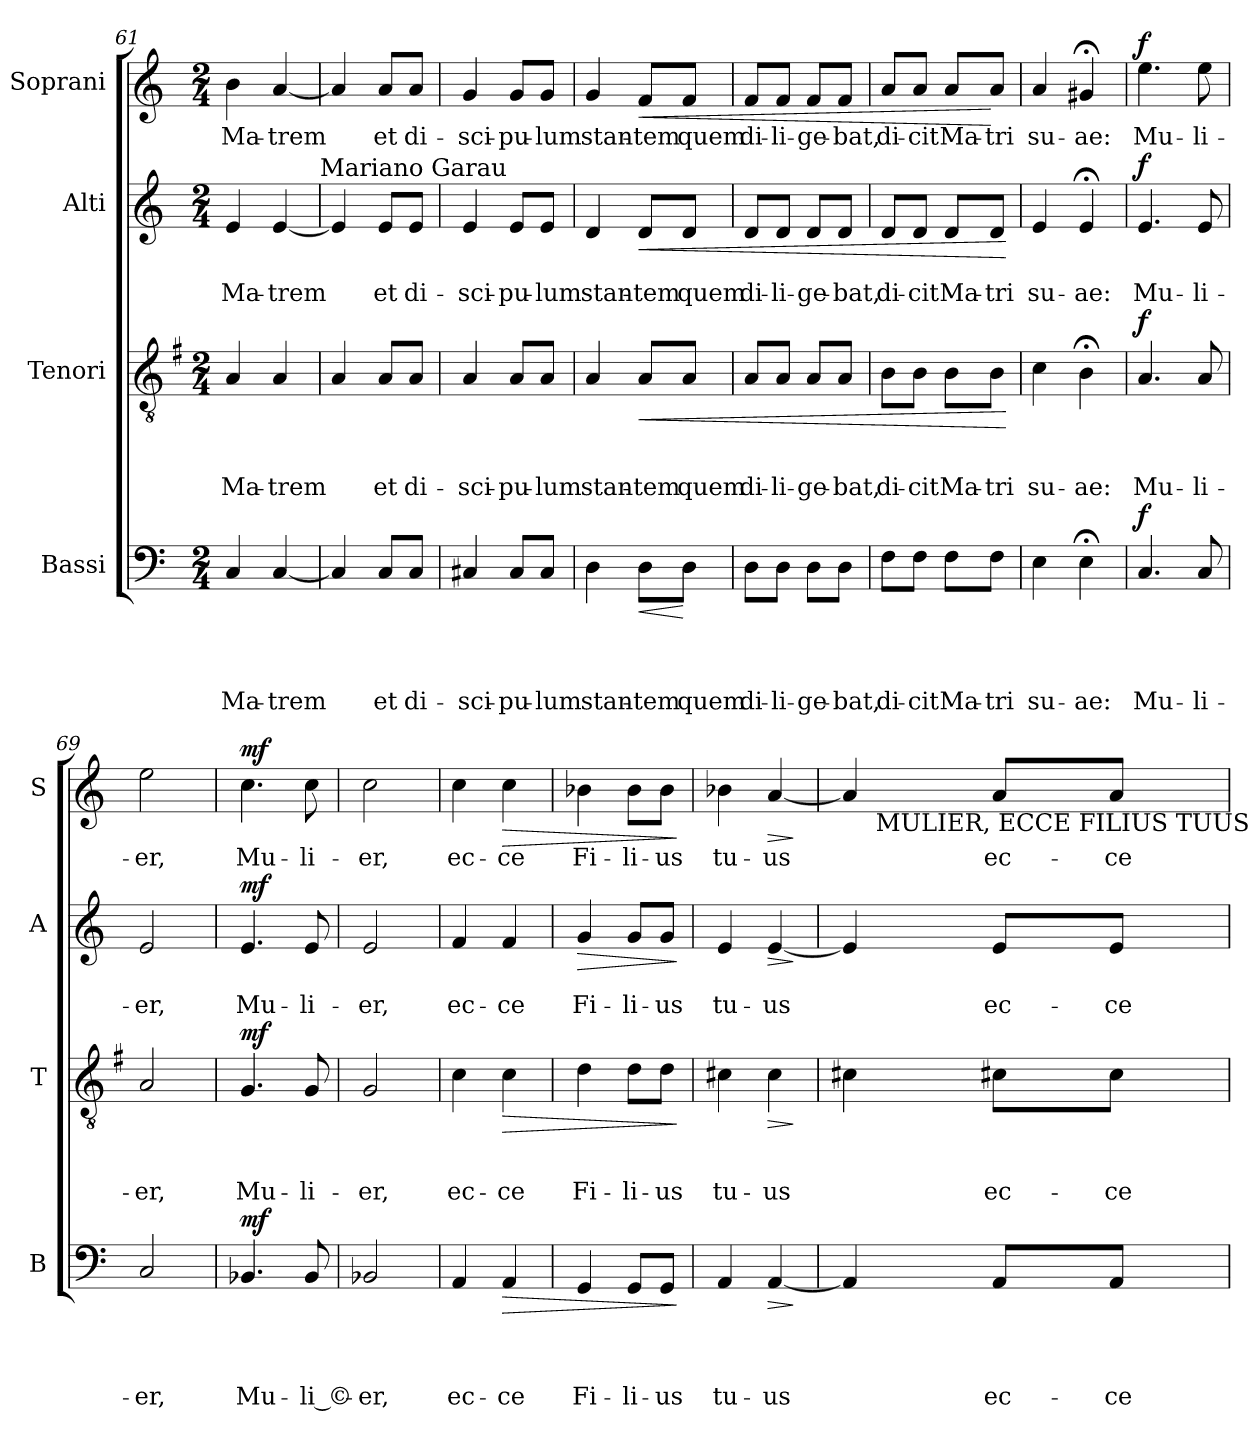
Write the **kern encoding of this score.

**kern	**text	**text	**text	**text	**dynam	**kern	**text	**text	**text	**dynam	**kern	**text	**text	**dynam	**kern	**text	**dynam
*part4	*part4	*part4	*part4	*part4	*part4	*part3	*part3	*part3	*part3	*part3	*part2	*part2	*part2	*part2	*part1	*part1	*part1
*staff4	*staff4	*staff4	*staff4	*staff4	*staff4	*staff3	*staff3	*staff3	*staff3	*staff3	*staff2	*staff2	*staff2	*staff2	*staff1	*staff1	*staff1
*I"Bassi	*	*	*	*	*	*I"Tenori	*	*	*	*	*I"Alti	*	*	*	*I"Soprani	*	*
*I'B	*	*	*	*	*	*I'T	*	*	*	*	*I'A	*	*	*	*I'S	*	*
*clefF4	*	*	*	*	*	*clefGv2	*	*	*	*	*clefG2	*	*	*	*clefG2	*	*
*k[]	*	*	*	*	*	*k[f#]	*	*	*	*	*k[]	*	*	*	*k[]	*	*
*C:	*	*	*	*	*	*G:	*	*	*	*	*C:	*	*	*	*C:	*	*
*M2/4	*	*	*	*	*	*M2/4+2/4	*	*	*	*	*M2/4	*	*	*	*M2/4	*	*
=61	=61	=61	=61	=61	=61	=61	=61	=61	=61	=61	=61	=61	=61	=61	=61	=61	=61
!	!	!	!	!LO:LY:b	!	!	!	!	!LO:LY:b	!	!	!	!LO:LY:b	!	!	!LO:LY:b	!
4C/	.	.	.	Ma-	.	4A/	.	.	Ma-	.	4e/	.	Ma-	.	4b\	Ma-	.
!	!	!	!	!LO:LY:b	!	!	!	!	!LO:LY:b	!	!	!	!LO:LY:b	!	!	!LO:LY:b	!
[<4C/	.	.	.	-trem	.	4A/	.	.	-trem	.	[<4e/	.	-trem	.	[<4a/	-trem	.
!	!	!	!	!	!	!	!	!	!	!	!LO:TX:a:t=Mariano Garau	!	!	!	!	!	!
=62	=62	=62	=62	=62	=62	=62	=62	=62	=62	=62	=62	=62	=62	=62	=62	=62	=62
4C/]	.	.	.	.	.	4A/	.	.	.	.	4e/]	.	.	.	4a/]	.	.
!	!	!	!	!LO:LY:b	!	!	!	!	!LO:LY:b	!	!	!	!LO:LY:b	!	!	!LO:LY:b	!
8C/L	.	.	.	et	.	8A/L	.	.	et	.	8e/L	.	et	.	8a/L	et	.
!	!	!	!	!LO:LY:b	!	!	!	!	!LO:LY:b	!	!	!	!LO:LY:b	!	!	!LO:LY:b	!
8C/J	.	.	.	di-	.	8A/J	.	.	di-	.	8e/J	.	di-	.	8a/J	di-	.
!!LO:LB:g=z
=63	=63	=63	=63	=63	=63	=63	=63	=63	=63	=63	=63	=63	=63	=63	=63	=63	=63
!	!	!	!	!LO:LY:b	!	!	!	!	!LO:LY:b	!	!	!	!LO:LY:b	!	!	!LO:LY:b	!
4C#X/	.	.	.	-sci-	.	4A/	.	.	-sci-	.	4e/	.	-sci-	.	4g/	-sci-	.
!	!	!	!	!LO:LY:b	!	!	!	!	!LO:LY:b	!	!	!	!LO:LY:b	!	!	!LO:LY:b	!
8C#/L	.	.	.	-pu-	.	8A/L	.	.	-pu-	.	8e/L	.	-pu-	.	8g/L	-pu-	.
!	!	!	!	!LO:LY:b	!	!	!	!	!LO:LY:b	!	!	!	!LO:LY:b	!	!	!LO:LY:b	!
8C#/J	.	.	.	-lum	.	8A/J	.	.	-lum	.	8e/J	.	-lum	.	8g/J	-lum	.
=64	=64	=64	=64	=64	=64	=64	=64	=64	=64	=64	=64	=64	=64	=64	=64	=64	=64
!	!	!	!	!LO:LY:b	!	!	!	!	!LO:LY:b	!	!	!	!LO:LY:b	!	!	!LO:LY:b	!
4D\	.	.	.	stan-	.	4A/	.	.	stan-	.	4d/	.	stan-	.	4g/	stan-	.
!	!	!	!	!LO:LY:b	!LO:HP:b	!	!	!	!LO:LY:b	!LO:HP:b	!	!	!LO:LY:b	!LO:HP:b	!	!LO:LY:b	!LO:HP:b
8D\L	.	.	.	-tem	<	8A/L	.	.	-tem	<	8d/L	.	-tem	<	8f/L	-tem	<
!	!	!	!	!LO:LY:b	!	!	!	!	!LO:LY:b	!	!	!	!LO:LY:b	!	!	!LO:LY:b	!
8D\J	.	.	.	quem	[	8A/J	.	.	quem	.	8d/J	.	quem	.	8f/J	quem	.
=65	=65	=65	=65	=65	=65	=65	=65	=65	=65	=65	=65	=65	=65	=65	=65	=65	=65
!	!	!	!	!LO:LY:b	!	!	!	!	!LO:LY:b	!	!	!	!LO:LY:b	!	!	!LO:LY:b	!
8D\L	.	.	.	di-	.	8A/L	.	.	di-	.	8d/L	.	di-	.	8f/L	di-	.
!	!	!	!	!LO:LY:b	!	!	!	!	!LO:LY:b	!	!	!	!LO:LY:b	!	!	!LO:LY:b	!
8D\J	.	.	.	-li-	.	8A/J	.	.	-li-	.	8d/J	.	-li-	.	8f/J	-li-	.
!	!	!	!	!LO:LY:b	!	!	!	!	!LO:LY:b	!	!	!	!LO:LY:b	!	!	!LO:LY:b	!
8D\L	.	.	.	-ge-	.	8A/L	.	.	-ge-	.	8d/L	.	-ge-	.	8f/L	-ge-	.
!	!	!	!	!LO:LY:b	!	!	!	!	!LO:LY:b	!	!	!	!LO:LY:b	!	!	!LO:LY:b	!
8D\J	.	.	.	-bat,	.	8A/J	.	.	-bat,	.	8d/J	.	-bat,	.	8f/J	-bat,	.
=66	=66	=66	=66	=66	=66	=66	=66	=66	=66	=66	=66	=66	=66	=66	=66	=66	=66
!	!	!	!	!LO:LY:b	!	!	!	!	!LO:LY:b	!	!	!	!LO:LY:b	!	!	!LO:LY:b	!
8F\L	.	.	.	di-	.	8B\L	.	.	di-	.	8d/L	.	di-	.	8a/L	di-	.
!	!	!	!	!LO:LY:b	!	!	!	!	!LO:LY:b	!	!	!	!LO:LY:b	!	!	!LO:LY:b	!
8F\J	.	.	.	-cit	.	8B\J	.	.	-cit	.	8d/J	.	-cit	.	8a/J	-cit	.
!	!	!	!	!LO:LY:b	!	!	!	!	!LO:LY:b	!	!	!	!LO:LY:b	!	!	!LO:LY:b	!
8F\L	.	.	.	Ma-	.	8B\L	.	.	Ma-	.	8d/L	.	Ma-	.	8a/L	Ma-	.
!	!	!	!	!LO:LY:b	!	!	!	!	!LO:LY:b	!	!	!	!LO:LY:b	!	!	!LO:LY:b	!
8F\J	.	.	.	-tri	.	8B\J	.	.	-tri	.	8d/J	.	-tri	.	8a/J	-tri	[
.	.	.	.	.	.	.	.	.	.	[	.	.	.	[	.	.	.
=67	=67	=67	=67	=67	=67	=67	=67	=67	=67	=67	=67	=67	=67	=67	=67	=67	=67
!	!	!	!	!LO:LY:b	!	!	!	!	!LO:LY:b	!	!	!	!LO:LY:b	!	!	!LO:LY:b	!
4E\	.	.	.	su-	.	4c\	.	.	su-	.	4e/	.	su-	.	4a/	su-	.
!	!	!	!	!LO:LY:b	!	!	!	!	!LO:LY:b	!	!	!	!LO:LY:b	!	!	!LO:LY:b	!
4E;<\	.	.	.	-ae:	.	4B;<\	.	.	-ae:	.	4e;/	.	-ae:	.	4g#X;/	-ae:	.
!!LO:LB:g=z
=68	=68	=68	=68	=68	=68	=68	=68	=68	=68	=68	=68	=68	=68	=68	=68	=68	=68
!	!	!	!	!LO:LY:b	!LO:DY:a	!	!	!	!LO:LY:b	!LO:DY:a	!	!	!LO:LY:b	!LO:DY:a	!	!LO:LY:b	!LO:DY:a
4.C/	.	.	.	Mu-	f	4.A/	.	.	Mu-	f	4.e/	.	Mu-	f	4.ee\	Mu-	f
!	!	!	!	!LO:LY:b	!	!	!	!	!LO:LY:b	!	!	!	!LO:LY:b	!	!	!LO:LY:b	!
8C/	.	.	.	-li-	.	8A/	.	.	-li-	.	8e/	.	-li-	.	8ee\	-li-	.
=69	=69	=69	=69	=69	=69	=69	=69	=69	=69	=69	=69	=69	=69	=69	=69	=69	=69
!	!	!	!	!LO:LY:b	!	!	!	!	!LO:LY:b	!	!	!	!LO:LY:b	!	!	!LO:LY:b	!
2C/	.	.	.	-er,	.	2A/	.	.	-er,	.	2e/	.	-er,	.	2ee\	-er,	.
=70	=70	=70	=70	=70	=70	=70	=70	=70	=70	=70	=70	=70	=70	=70	=70	=70	=70
!	!	!	!	!LO:LY:b	!LO:DY:a	!	!	!	!LO:LY:b	!LO:DY:a	!	!	!LO:LY:b	!LO:DY:a	!	!LO:LY:b	!LO:DY:a
4.BB-X/	.	.	.	Mu-	mf	4.G/	.	.	Mu-	mf	4.e/	.	Mu-	mf	4.cc\	Mu-	mf
!	!	!	!	!LO:LY:b	!	!	!	!	!LO:LY:b	!	!	!	!LO:LY:b	!	!	!LO:LY:b	!
8BB-/	.	.	.	-li ©-	.	8G/	.	.	-li-	.	8e/	.	-li-	.	8cc\	-li-	.
=71	=71	=71	=71	=71	=71	=71	=71	=71	=71	=71	=71	=71	=71	=71	=71	=71	=71
!	!	!	!	!LO:LY:b	!	!	!	!	!LO:LY:b	!	!	!	!LO:LY:b	!	!	!LO:LY:b	!
2BB-X/	.	.	.	-er,	.	2G/	.	.	-er,	.	2e/	.	-er,	.	2cc\	-er,	.
=72	=72	=72	=72	=72	=72	=72	=72	=72	=72	=72	=72	=72	=72	=72	=72	=72	=72
!	!	!	!	!LO:LY:b	!	!	!	!	!LO:LY:b	!	!	!	!LO:LY:b	!	!	!LO:LY:b	!
4AA/	.	.	.	ec-	.	4c\	.	.	ec-	.	4f/	.	ec-	.	4cc\	ec-	.
!	!	!	!	!LO:LY:b	!LO:HP:b	!	!	!	!LO:LY:b	!LO:HP:b	!	!	!LO:LY:b	!	!	!LO:LY:b	!LO:HP:b
4AA/	.	.	.	-ce	>	4c\	.	.	-ce	>	4f/	.	-ce	.	4cc\	-ce	>
=73	=73	=73	=73	=73	=73	=73	=73	=73	=73	=73	=73	=73	=73	=73	=73	=73	=73
!	!	!	!	!LO:LY:b	!	!	!	!	!LO:LY:b	!	!	!	!LO:LY:b	!LO:HP:b	!	!LO:LY:b	!
4GG/	.	.	.	Fi-	.	4d\	.	.	Fi-	.	4g/	.	Fi-	>	4b-X\	Fi-	.
!	!	!	!	!LO:LY:b	!	!	!	!	!LO:LY:b	!	!	!	!LO:LY:b	!	!	!LO:LY:b	!
8GG/L	.	.	.	-li-	.	8d\L	.	.	-li-	.	8g/L	.	-li-	.	8b-\L	-li-	.
!	!	!	!	!LO:LY:b	!	!	!	!	!LO:LY:b	!	!	!	!LO:LY:b	!	!	!LO:LY:b	!
8GG/J	.	.	.	-us	.	8d\J	.	.	-us	.	8g/J	.	-us	.	8b-\J	-us	.
.	.	.	.	.	]	.	.	.	.	]	.	.	.	]	.	.	]
!!LO:PB:g=z
=74	=74	=74	=74	=74	=74	=74	=74	=74	=74	=74	=74	=74	=74	=74	=74	=74	=74
!	!	!	!	!LO:LY:b	!	!	!	!	!LO:LY:b	!	!	!	!LO:LY:b	!	!	!LO:LY:b	!
4AA/	.	.	.	tu-	.	4c#X\	.	.	tu-	.	4e/	.	tu-	.	4b-X\	tu-	.
!	!	!	!	!LO:LY:b	!LO:HP:b	!	!	!	!LO:LY:b	!LO:HP:b	!	!	!LO:LY:b	!LO:HP:b	!	!LO:LY:b	!LO:HP:b
[<4AA/	.	.	.	-us	>	4c#\	.	.	-us	>	[<4e/	.	-us	>	[<4a/	-us	>
.	.	.	.	.	]	.	.	.	.	]	.	.	.	]	.	.	]
=75	=75	=75	=75	=75	=75	=75	=75	=75	=75	=75	=75	=75	=75	=75	=75	=75	=75
*	*	*	*	*	*	*	*	*	*	*	*	*	*	*	*^	*	*
4AA/]	.	.	.	.	.	4c#\	.	.	.	.	4e/]	.	.	.	4a/]	8ryy	.	.
!	!	!	!	!	!	!	!	!	!	!	!	!	!	!	!	!LO:TX:b:t=MULIER, ECCE FILIUS TUUS	!	!
.	.	.	.	.	.	.	.	.	.	.	.	.	.	.	.	4.ryy	.	.
!	!	!	!	!LO:LY:b	!	!	!	!	!LO:LY:b	!	!	!	!LO:LY:b	!	!	!	!LO:LY:b	!
8AA/L	.	.	.	ec-	.	8c#X\L	.	.	ec-	.	8e/L	.	ec-	.	8a/L	.	ec-	.
!	!	!	!	!LO:LY:b	!	!	!	!	!LO:LY:b	!	!	!	!LO:LY:b	!	!	!	!LO:LY:b	!
8AA/J	.	.	.	-ce	.	8c#\J	.	.	-ce	.	8e/J	.	-ce	.	8a/J	.	-ce	.
*	*	*	*	*	*	*	*	*	*	*	*	*	*	*	*v	*v	*	*
=	=	=	=	=	=	=	=	=	=	=	=	=	=	=	=	=	=
*-	*-	*-	*-	*-	*-	*-	*-	*-	*-	*-	*-	*-	*-	*-	*-	*-	*-
